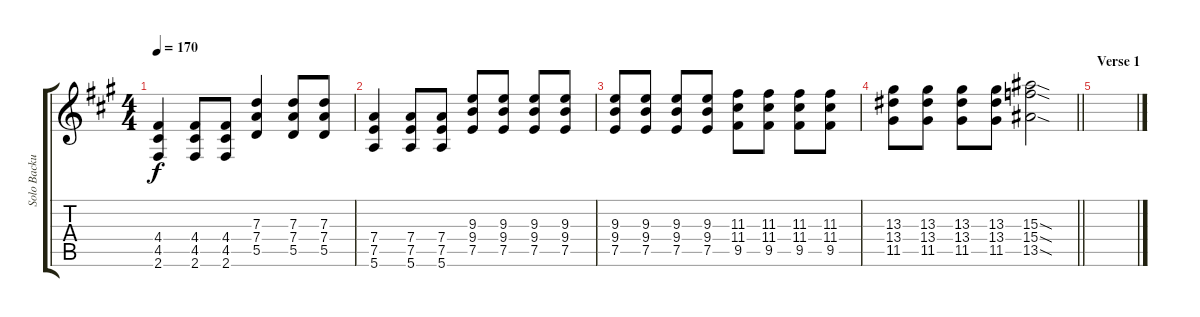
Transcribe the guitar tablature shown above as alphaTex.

\track ("Solo Backup" "Solo Backu") {instrument distortionguitar}
\staff {score tabs}
\tuning (E4 B3 G3 D3 A2 E2) {hide}
\ts (4 4)
\tempo 170
\clef g2
\ks a
(4.4 4.5 2.6).4{dy f} (4.4 4.5 2.6).8 (4.4 4.5 2.6).8 (7.3 7.4 5.5).4 (7.3 7.4 5.5).8 (7.3 7.4 5.5).8 |
(7.4 7.5 5.6).4 (7.4 7.5 5.6).8 (7.4 7.5 5.6).8 (9.3 9.4 7.5).8 (9.3 9.4 7.5).8 (9.3 9.4 7.5).8 (9.3 9.4 7.5).8 |
(9.3 9.4 7.5).8 (9.3 9.4 7.5).8 (9.3 9.4 7.5).8 (9.3 9.4 7.5).8 (11.3 11.4 9.5).8 (11.3 11.4 9.5).8 (11.3 11.4 9.5).8 (11.3 11.4 9.5).8 |
\barLineRight lightlight
(13.3 13.4 11.5).8 (13.3 13.4 11.5).8 (13.3 13.4 11.5).8 (13.3 13.4 11.5).8 (15.3{sod} 15.4{sod} 13.5{sod}).2 |
\section ("" "Verse 1")
